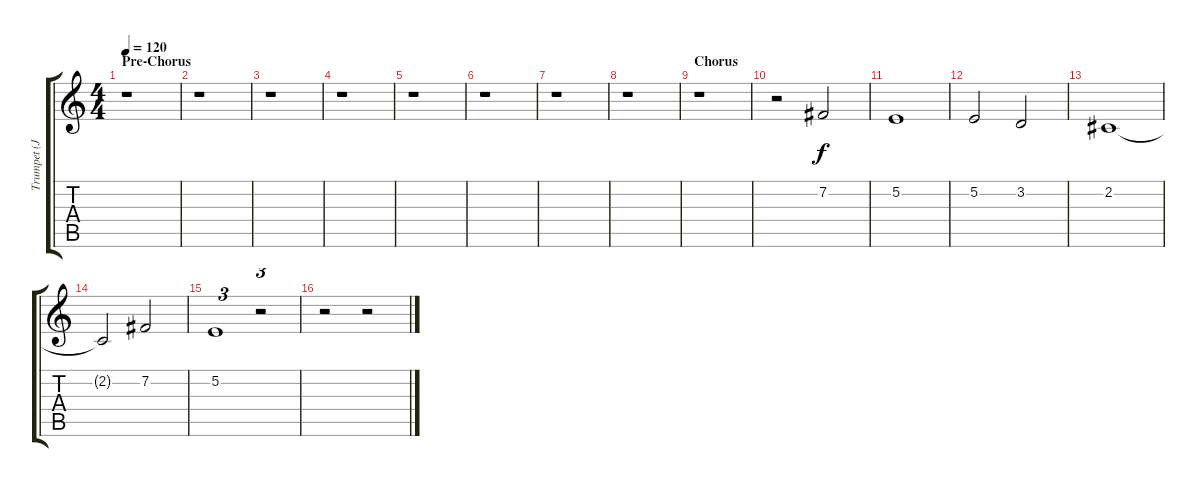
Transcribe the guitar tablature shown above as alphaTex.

\track ("Trumpet (Josh Dun)" "Trumpet (J") {instrument trumpet}
\staff {score tabs}
\tuning (E4 B3 G3 D3 A2 E2) {hide}
\ts (4 4)
\section ("" "Pre-Chorus")
\tempo 120
\clef g2
\ks c
r.1{dy f} |
r.1 |
r.1 |
r.1 |
r.1 |
r.1 |
r.1 |
r.1 |
\section ("" "Chorus")
r.1 |
r.2 7.2.2 |
5.2.1 |
5.2.2 3.2.2 |
2.2.1 |
2.2{t}.2 7.2.2 |
5.2.1{tu (3 2)} r.2{tu (3 2)} |
r.2 r.2
